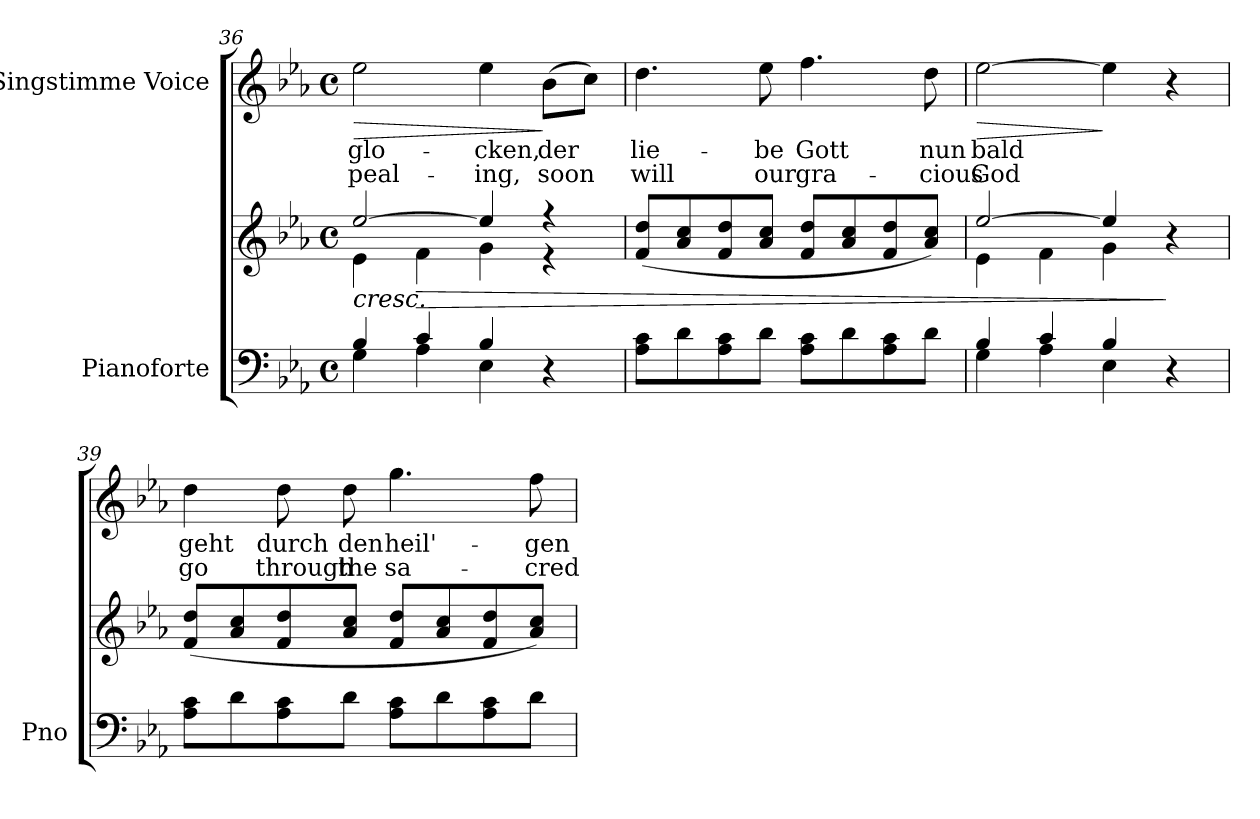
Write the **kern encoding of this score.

**kern	**kern	**dynam	**kern	**text	**text	**dynam
*part2	*part2	*part2	*part1	*part1	*part1	*part1
*staff3	*staff2	*staff2/3	*staff1	*staff1	*staff1	*staff1
*I"Pianoforte	*	*	*I"Singstimme Voice	*	*	*
*I'Pno	*	*	*	*	*	*
*clefF4	*clefG2	*	*clefG2	*	*	*
*k[b-e-a-]	*k[b-e-a-]	*	*k[b-e-a-]	*	*	*
*M4/4	*M4/4	*	*M4/4	*	*	*
*met(c)	*met(c)	*	*met(c)	*	*	*
=36	=36	=36	=36	=36	=36	=36
*^	*	*	*	*	*	*
!	!	!	!LO:HP:b	!	!	!	!LO:HP:b
*	*	*^	*	*	*	*	*
4B-/	4G\	[2ee-/	4e-\	<	2ee-\	-glo-	peal-	>
!	!	!	!	!LO:HP:b	!	!	!	!
4c/	4A-\	.	4f\	>	.	.	.	.
4B-/	4E-\	4ee-/]	4g\	.	4ee-\	-cken,	-ing,	.
4r	4ryy	4r	4r	.	(8b-\L	der	soon	]
.	.	.	.	.	8cc\J)	.	.	.
*v	*v	*	*	*	*	*	*	*
*	*v	*v	*	*	*	*	*
=37	=37	=37	=37	=37	=37	=37
8A-\ 8c\L	(8f/ 8dd/L	.	4.dd\	lie-	will	.
8d\	8a-/ 8cc/	.	.	.	.	.
8A-\ 8c\	8f/ 8dd/	.	.	.	.	.
8d\J	8a-/ 8cc/J	.	8ee-\	-be	our	.
8A-\ 8c\L	8f/ 8dd/L	.	4.ff\	Gott	gra-	.
8d\	8a-/ 8cc/	.	.	.	.	.
8A-\ 8c\	8f/ 8dd/	.	.	.	.	.
8d\J	8a-/ 8cc/J)	.	8dd\	nun	-cious	.
=38	=38	=38	=38	=38	=38	=38
*^	*^	*	*	*	*	*
!	!	!	!	!	!	!	!	!LO:HP:b
4B-/	4G\	[2ee-/	4e-\	.	[2ee-\	bald	God	>
4c/	4A-\	.	4f\	[	.	.	.	.
4B-/	4E-\	4ee-/]	4g\	.	4ee-\]	.	.	]
4r	4ryy	4r	4ryy	]	4r	.	.	.
*v	*v	*	*	*	*	*	*	*
*	*v	*v	*	*	*	*	*
=39	=39	=39	=39	=39	=39	=39
8A-\ 8c\L	(8f/ 8dd/L	.	4dd\	geht	go	.
8d\	8a-/ 8cc/	.	.	.	.	.
8A-\ 8c\	8f/ 8dd/	.	8dd\	durch	through	.
8d\J	8a-/ 8cc/J	.	8dd\	den	the	.
8A-\ 8c\L	8f/ 8dd/L	.	4.gg\	heil'-	sa-	.
8d\	8a-/ 8cc/	.	.	.	.	.
8A-\ 8c\	8f/ 8dd/	.	.	.	.	.
8d\J	8a-/ 8cc/J)	.	8ff\	-gen	-cred	.
=	=	=	=	=	=	=
*-	*-	*-	*-	*-	*-	*-
